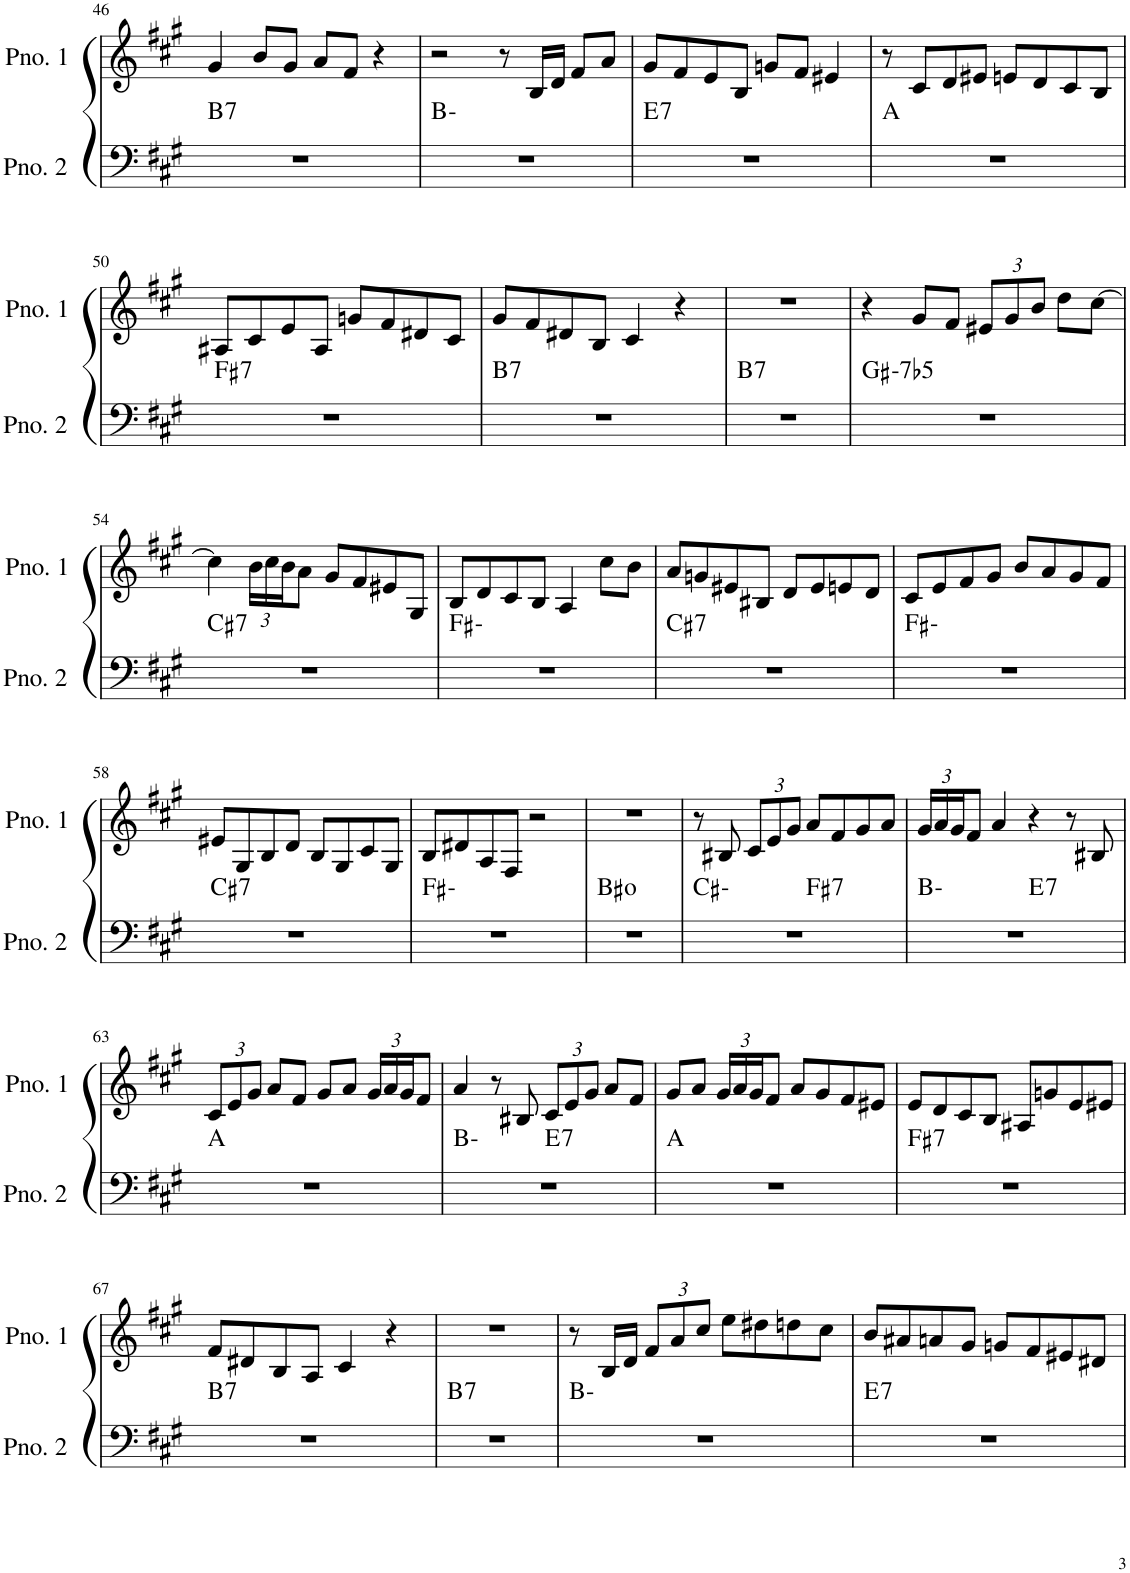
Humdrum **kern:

**kern	**harte	**kern
*part2	*part2	*part1
*staff2	*	*staff1
*I"ピアノ 2	*	*I"ピアノ 1
!!LO:PB:g=z
*clefF4	*	*clefG2
*k[f#c#g#]	*	*k[f#c#g#]
*M4/4	*	*M4/4
=46	=46	=46
!	!LO:H:kt=7	!
1r	B:7	4g#/
.	.	8b/L
.	.	8g#/J
.	.	8a/L
.	.	8f#/J
.	.	4r
=47	=47	=47
1r	B:min	2r
.	.	8r
.	.	16B/LL
.	.	16d/JJ
.	.	8f#/L
.	.	8a/J
=48	=48	=48
!	!LO:H:kt=7	!
1r	E:7	8g#/L
.	.	8f#/
.	.	8e/
.	.	8B/J
.	.	8gn/L
.	.	8f#/J
.	.	4e#X/
=49	=49	=49
1r	A:maj	8r
.	.	8c#/L
.	.	8d/
.	.	8e#X/J
.	.	8en/L
.	.	8d/
.	.	8c#/
.	.	8B/J
!!LO:LB:g=z
=50	=50	=50
!	!LO:H:kt=7	!
1r	F#:7	8A#X/L
.	.	8c#/
.	.	8e/
.	.	8A#/J
.	.	8gn/L
.	.	8f#/
.	.	8d#X/
.	.	8c#/J
=51	=51	=51
!	!LO:H:kt=7	!
1r	B:7	8g#/L
.	.	8f#/
.	.	8d#X/
.	.	8B/J
.	.	4c#/
.	.	4r
=52	=52	=52
!	!LO:H:kt=7	!
1r	B:7	1r
=53	=53	=53
!	!LO:H:kt=-7b5	!
1r	G#:hdim7	4r
.	.	8g#/L
.	.	8f#/J
*	*	*Xbrackettup
.	.	12e#X/L
.	.	12g#/
.	.	12b/J
.	.	8dd\L
.	.	[8cc#\J
!!LO:LB:g=z
=54	=54	=54
!	!LO:H:kt=7	!
1r	C#:7	4cc#\]
.	.	24b\LL
.	.	24cc#\
.	.	24b\J
.	.	8a\J
.	.	8g#/L
.	.	8f#/
.	.	8e#X/
.	.	8G#/J
=55	=55	=55
1r	F#:min	8B/L
.	.	8d/
.	.	8c#/
.	.	8B/J
.	.	4A/
.	.	8cc#\L
.	.	8b\J
=56	=56	=56
!	!LO:H:kt=7	!
1r	C#:7	8a/L
.	.	8gn/
.	.	8e#X/
.	.	8B#X/J
.	.	8d/L
.	.	8e#/
.	.	8en/
.	.	8d/J
=57	=57	=57
1r	F#:min	8c#/L
.	.	8e/
.	.	8f#/
.	.	8g#/J
.	.	8b/L
.	.	8a/
.	.	8g#/
.	.	8f#/J
!!LO:LB:g=z
=58	=58	=58
!	!LO:H:kt=7	!
1r	C#:7	8e#X/L
.	.	8G#/
.	.	8B/
.	.	8d/J
.	.	8B/L
.	.	8G#/
.	.	8c#/
.	.	8G#/J
=59	=59	=59
1r	F#:min	8B/L
.	.	8d#X/
.	.	8A/
.	.	8F#/J
.	.	2r
=60	=60	=60
1r	B#:dim	1r
=61	=61	=61
*^	*	*
1r	2ryy	C#:min	8r
.	.	.	8B#X/
.	.	.	12c#/L
.	.	.	12e/
.	.	.	12g#/J
!	!	!LO:H:kt=7	!
.	2ryy	F#:7	8a/L
.	.	.	8f#/
.	.	.	8g#/
.	.	.	8a/J
=62	=62	=62	=62
1r	2ryy	B:min	24g#/LL
.	.	.	24a/
.	.	.	24g#/J
.	.	.	8f#/J
.	.	.	4a/
!	!	!LO:H:kt=7	!
.	2ryy	E:7	4r
.	.	.	8r
.	.	.	8B#X/
*v	*v	*	*
!!LO:LB:g=z
=63	=63	=63
1r	A:maj	12c#/L
.	.	12e/
.	.	12g#/J
.	.	8a/L
.	.	8f#/J
.	.	8g#/L
.	.	8a/J
.	.	24g#/LL
.	.	24a/
.	.	24g#/J
.	.	8f#/J
=64	=64	=64
*^	*	*
1r	2ryy	B:min	4a/
.	.	.	8r
.	.	.	8B#X/
!	!	!LO:H:kt=7	!
.	2ryy	E:7	12c#/L
.	.	.	12e/
.	.	.	12g#/J
.	.	.	8a/L
.	.	.	8f#/J
*v	*v	*	*
=65	=65	=65
1r	A:maj	8g#/L
.	.	8a/J
.	.	24g#/LL
.	.	24a/
.	.	24g#/J
.	.	8f#/J
.	.	8a/L
.	.	8g#/
.	.	8f#/
.	.	8e#X/J
=66	=66	=66
!	!LO:H:kt=7	!
1r	F#:7	8e/L
.	.	8d/
.	.	8c#/
.	.	8B/J
.	.	8A#X/L
.	.	8gn/
.	.	8e/
.	.	8e#X/J
!!LO:LB:g=z
=67	=67	=67
!	!LO:H:kt=7	!
1r	B:7	8f#/L
.	.	8d#X/
.	.	8B/
.	.	8A/J
.	.	4c#/
.	.	4r
=68	=68	=68
!	!LO:H:kt=7	!
1r	B:7	1r
=69	=69	=69
1r	B:min	8r
.	.	16B/LL
.	.	16d/JJ
.	.	12f#/L
.	.	12a/
.	.	12cc#/J
.	.	8ee\L
.	.	8dd#X\
.	.	8ddn\
.	.	8cc#\J
=70	=70	=70
!	!LO:H:kt=7	!
1r	E:7	8b/L
.	.	8a#X/
.	.	8an/
.	.	8g#/J
.	.	8gn/L
.	.	8f#/
.	.	8e#X/
.	.	8d#X/J
=	=	=
*-	*-	*-
